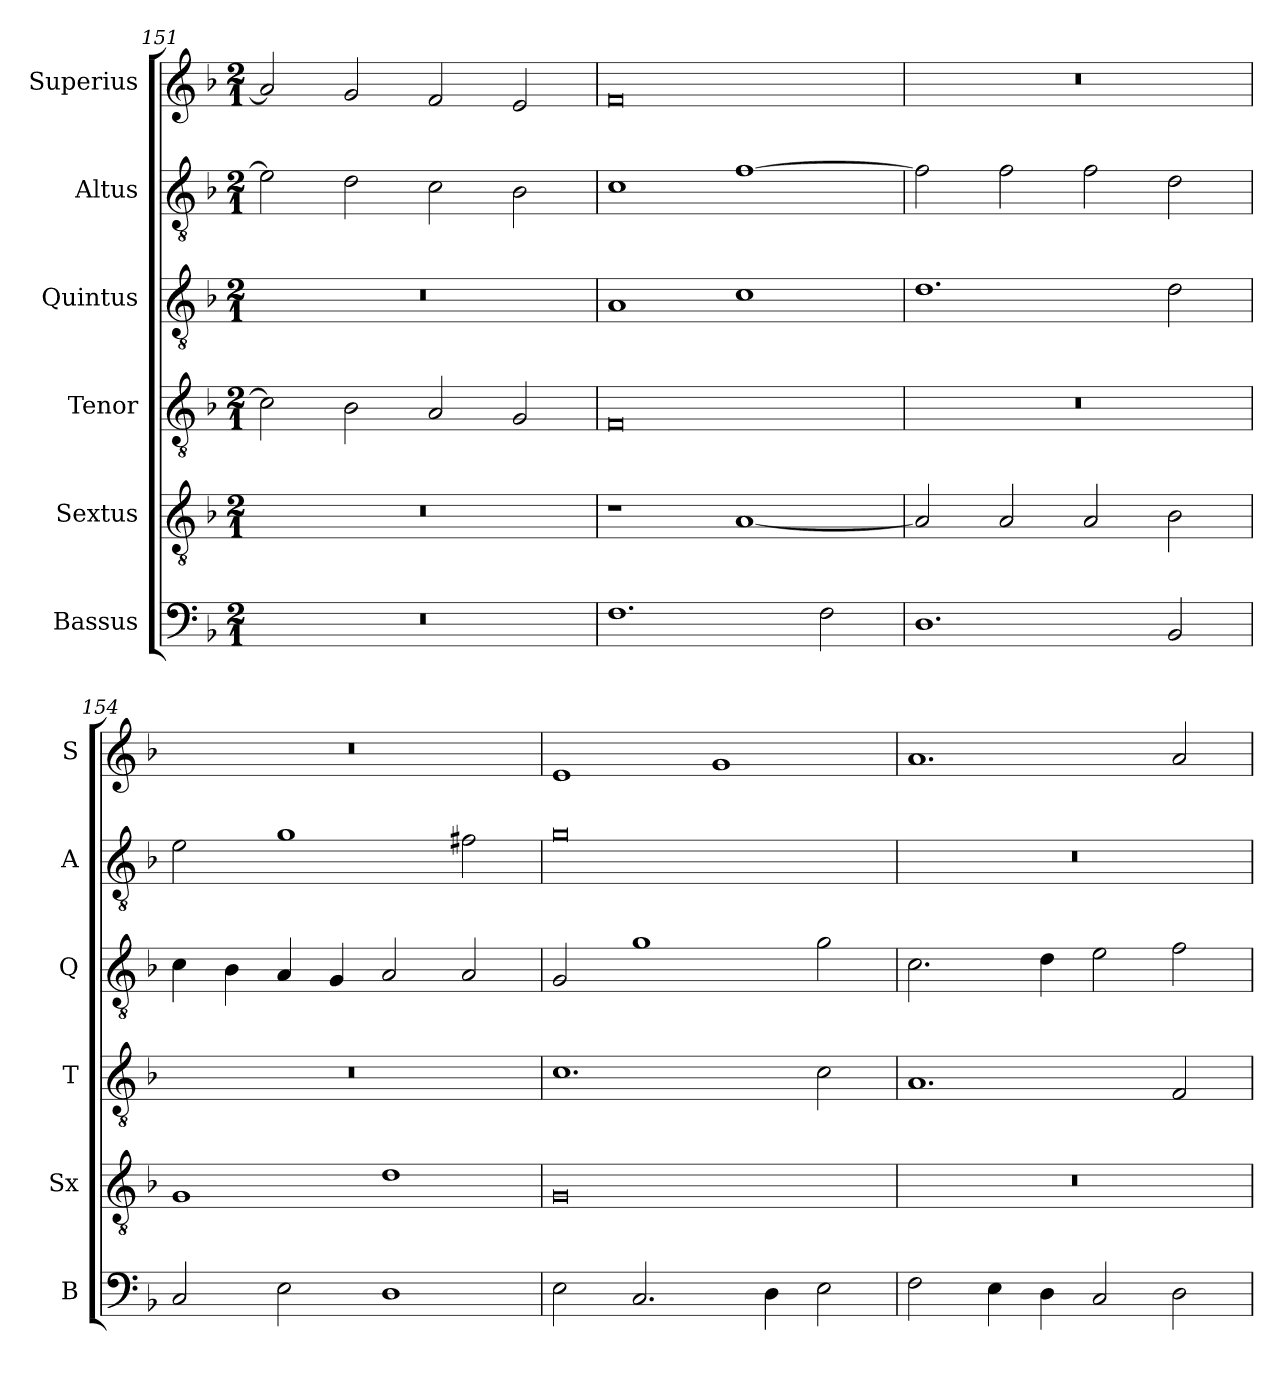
**kern	**kern	**kern	**kern	**kern	**kern
*part6	*part5	*part4	*part3	*part2	*part1
*staff6	*staff5	*staff4	*staff3	*staff2	*staff1
*I"Bassus	*I"Sextus	*I"Tenor	*I"Quintus	*I"Altus	*I"Superius
*I'B	*I'Sx	*I'T	*I'Q	*I'A	*I'S
*clefF4	*clefGv2	*clefGv2	*clefGv2	*clefGv2	*clefG2
*k[b-]	*k[b-]	*k[b-]	*k[b-]	*k[b-]	*k[b-]
*M2/1	*M2/1	*M2/1	*M2/1	*M2/1	*M2/1
=151	=151	=151	=151	=151	=151
0r	0r	2c\]	0r	2e-\]	2a/]
.	.	2B-\	.	2d\	2g/
.	.	2A/	.	2c\	2f/
.	.	2G/	.	2B-\	2e/
=152	=152	=152	=152	=152	=152
1.F	1r	0F	1A	1c	0f
.	[1A	.	1c	[1f	.
2F\	.	.	.	.	.
=153	=153	=153	=153	=153	=153
1.D	2A/]	0r	1.d	2f\]	0r
.	2A/	.	.	2f\	.
.	2A/	.	.	2f\	.
2BB-/	2B-\	.	2d\	2d\	.
=154	=154	=154	=154	=154	=154
2C/	1G	0r	4c\	2e\	0r
.	.	.	4B-\	.	.
2E\	.	.	4A/	1g	.
.	.	.	4G/	.	.
1D	1d	.	2A/	.	.
.	.	.	2A/	2f#X\	.
=155	=155	=155	=155	=155	=155
2E\	0G	1.c	2G/	0g	1e
2.C/	.	.	1g	.	.
.	.	.	.	.	1g
4D\	.	.	.	.	.
2E\	.	2c\	2g\	.	.
=156	=156	=156	=156	=156	=156
2F\	0r	1.A	2.c\	0r	1.a
4E\	.	.	.	.	.
4D\	.	.	4d\	.	.
2C/	.	.	2e\	.	.
2D\	.	2F/	2f\	.	2a/
=	=	=	=	=	=
*-	*-	*-	*-	*-	*-
